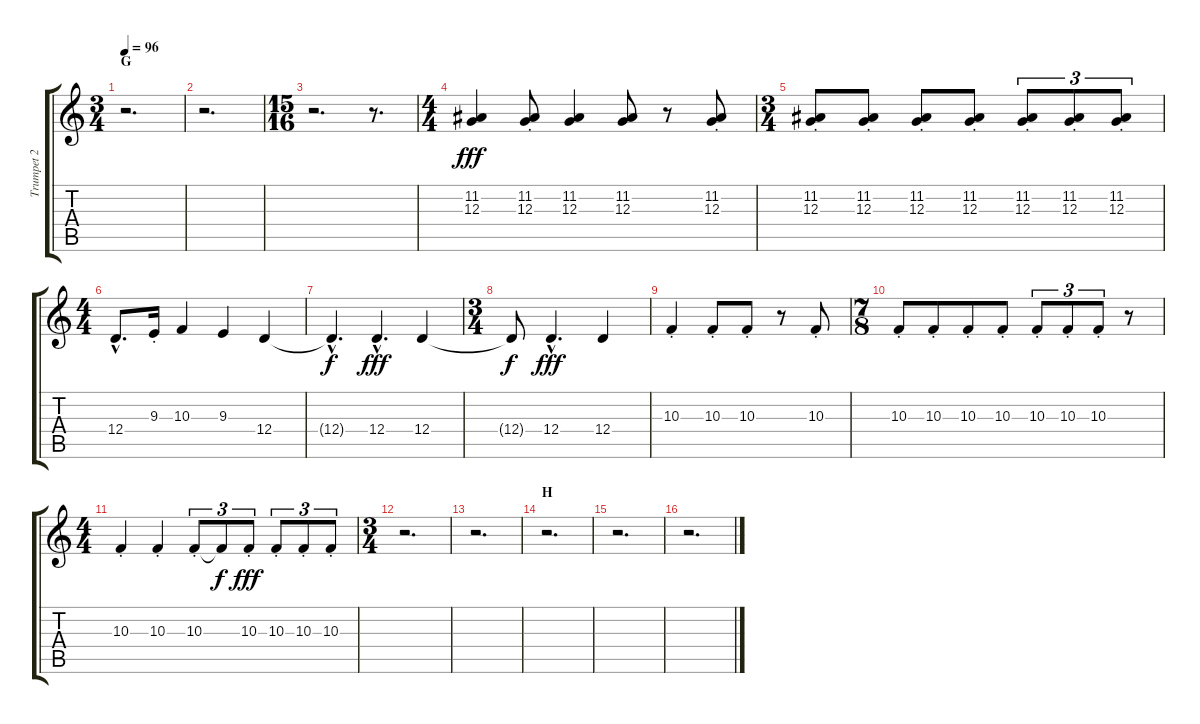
\track ("Trumpet 2" "Trumpet 2") {instrument brasssection}
\staff {score tabs}
\tuning (E4 B3 G3 D3 A2 E2) {hide}
\ts (3 4)
\section ("" "G")
\tempo 96
\clef g2
\ks c
r.2{d dy fff} |
r.2{d} |
\ts (15 16)
r.2{d} r.8{d} |
\ts (4 4)
(11.2 12.3).4 (11.2{st} 12.3{st}).8 (11.2 12.3).4 (11.2 12.3).8 r.8 (11.2{st} 12.3).8 |
\ts (3 4)
(11.2{st} 12.3{st}).8 (11.2{st} 12.3{st}).8 (11.2{st} 12.3{st}).8 (11.2{st} 12.3{st}).8 (11.2{st} 12.3{st}).8{tu (3 2)} (11.2{st} 12.3{st}).8{tu (3 2)} (11.2{st} 12.3{st}).8{tu (3 2)} |
\ts (4 4)
12.4{hac}.8{d} 9.3{st}.16 10.3.4 9.3.4 12.4.4 |
12.4{hac t}.4{d dy f} 12.4{hac}.4{d dy fff} 12.4.4 |
\ts (3 4)
12.4{t}.8{dy f} 12.4{hac}.4{d dy fff} 12.4.4 |
10.3{st}.4 10.3{st}.8 10.3{st}.8 r.8 10.3{st}.8 |
\ts (7 8)
10.3{st}.8 10.3{st}.8 10.3{st}.8 10.3{st}.8 10.3{st}.8{tu (3 2)} 10.3{st}.8{tu (3 2)} 10.3{st}.8{tu (3 2)} r.8 |
\ts (4 4)
10.3{st}.4 10.3{st}.4 10.3{st}.8{tu (3 2)} 10.3{t}.8{tu (3 2) dy f} 10.3{st}.8{tu (3 2) dy fff} 10.3{st}.8{tu (3 2)} 10.3{st}.8{tu (3 2)} 10.3{st}.8{tu (3 2)} |
\ts (3 4)
r.2{d} |
r.2{d} |
\section ("" "H")
r.2{d} |
r.2{d} |
r.2{d}
